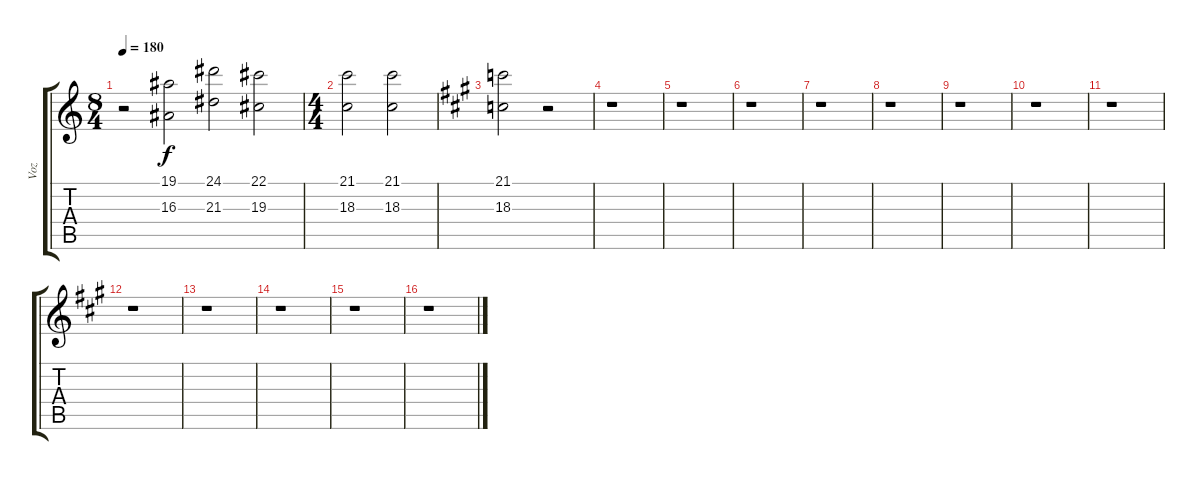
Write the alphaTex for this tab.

\track ("Voz" "Voz") {instrument choiraahs}
\staff {score tabs}
\tuning (Eb4 Bb3 Gb3 Db3 Ab2 Eb2) {hide}
\ts (8 4)
\tempo 180
\clef g2
\ks c
r.2{dy f instrument choiraahs} (19.1 16.3).2 (24.1 21.3).2 (22.1 19.3).2 |
\ts (4 4)
(21.1 18.3).2 (21.1 18.3).2{balance 0} |
\ks a
(21.1 18.3).2{balance 16} r.2{balance 8} |
r.1 |
r.1 |
r.1 |
r.1 |
r.1 |
r.1 |
r.1 |
r.1 |
r.1 |
r.1 |
r.1 |
r.1 |
r.1
